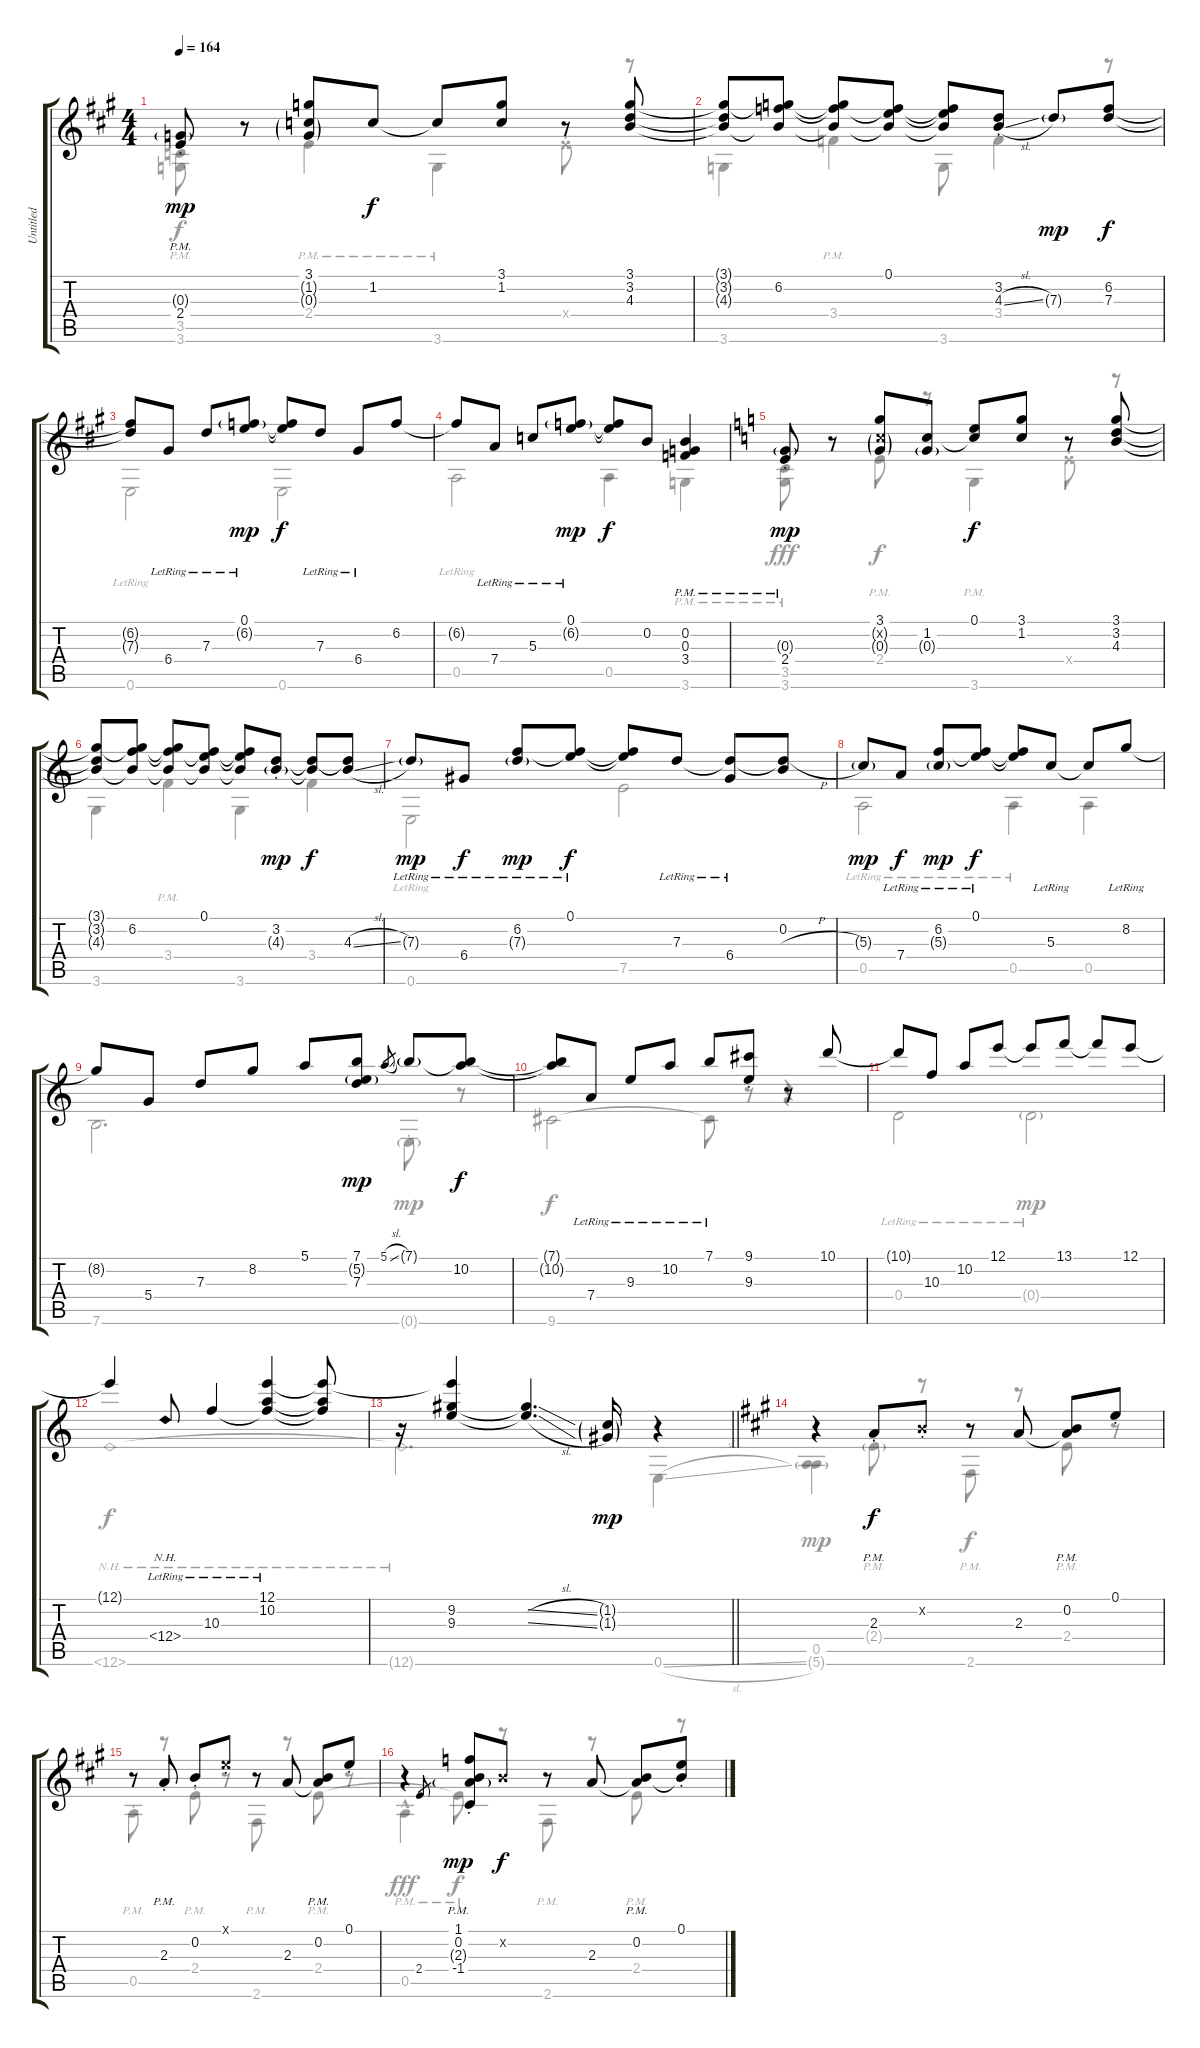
\track ("Untitled" "Untitled") {instrument acousticguitarnylon}
\staff {score tabs}
\tuning (E4 B3 G3 D3 A2 E2) {hide}
\voice
\ts (4 4)
\tempo 164
\clef g2
\ks a
(0.3{g pm st} 2.4{pm st}).8{dy mp} r.8 (3.1 1.2{g} 0.3{g}).8 1.2.8{dy f} 1.2{t}.8 (3.1 1.2).8 r.8 (3.1 3.2 4.3).8 |
(3.1{t} 3.2{t} 4.3{t}).8 (3.1{t} 6.2 4.3{t}).8 (3.1{t} 6.2{t} 4.3{t}).8 (0.1 6.2{t} 4.3{t}).8 (0.1{t} 6.2{t} 4.3{t}).8 (3.2{st} 4.3{sl}).8 7.3{g}.8{dy mp} (6.2 7.3).8{dy f} |
(6.2{t} 7.3{t}).8 6.4{lr}.8 7.3{lr}.8 (0.1{lr} 6.2{g lr}).8{dy mp} (0.1{t} 6.2{t}).8{dy f} 7.3{lr}.8 6.4{lr}.8 6.2.8 |
6.2{t}.8 7.4{lr}.8 5.3{lr}.8 (0.1{lr} 6.2{g lr}).8{dy mp} (0.1{t} 6.2{t}).8{dy f} 0.2.8 (0.2{pm} 0.3{pm} 3.4{pm}).4 |
\ks c
(0.3{g pm st} 2.4{pm st}).8{dy mp} r.8 (3.1 1.2{g x} 0.3{g}).8 (1.2 0.3{g}).8 (0.1 1.2{t}).8{dy f} (3.1 1.2).8 r.8 (3.1 3.2 4.3).8 |
(3.1{t} 3.2{t} 4.3{t}).8 (3.1{t} 6.2 4.3{t}).8 (3.1{t} 6.2{t} 4.3{t}).8 (0.1 6.2{t} 4.3{t}).8 (0.1{t} 6.2{t} 4.3{t}).8 (3.2{st} 4.3{g st}).8{dy mp} (3.2{t} 4.3{t}).8{dy f} (3.2{t} 4.3{sl}).8 |
7.3{g lr}.8{dy mp} 6.4{lr}.8{dy f} (6.2{lr} 7.3{g lr}).8{dy mp} (0.1{lr} 6.2{t}).8{dy f} (0.1{t} 6.2{t}).8 7.3{lr}.8 (7.3{t} 6.4{lr}).8 (0.2 7.3{h t}).8 |
5.3{g}.8{dy mp} 7.4{lr}.8{dy f} (6.2{lr} 5.3{g lr}).8{dy mp} (0.1{lr} 6.2{t}).8{dy f} (0.1{t} 6.2{t}).8 5.3{lr}.8 5.3{t}.8 8.2{lr}.8 |
8.2{t}.8 5.4.8 7.3.8 8.2.8 5.1.8 (7.1 5.2{g} 7.3).8{dy mp} 5.1{sl}.8{gr} 7.1{g}.8 (7.1{t} 10.2).8{dy f} |
(7.1{t} 10.2{t}).8 7.4{lr}.8 9.3{lr}.8 10.2{lr}.8 7.1{lr}.8 (9.1{st} 9.3{st}).8 r.8 10.1.8 |
10.1{t}.8 10.3.8 10.2.8 12.1.8 12.1{t}.8 13.1.8 13.1{t}.8 12.1.8 |
12.1{t}.4 12.4{nh lr}.8 10.3{lr}.4 (12.1{lr} 10.2{lr} 10.3{t}).4 (12.1{t} 10.2{t} 10.3{t}).8 |
\barLineRight lightlight
r.16 (12.1{t} 9.2 9.3).4 (9.2{sl t} 9.3{sl t}).4{d} (1.2{g} 1.3{g}).16{dy mp} r.4 |
\ks a
r.4 2.3{pm st}.8{dy f} 0.2{st x}.8 r.8 2.3.8 (0.2{pm} 2.3{pm t}).8 0.1{st}.8 |
r.8 2.3{pm st}.8 0.2{st}.8 0.1{st x}.8 r.8 2.3.8 (0.2{pm} 2.3{pm t}).8 0.1{st}.8 |
r.4 2.4.8{gr} (1.1{pm st} 0.2{pm st} 2.3{g pm st} -1.4).8{dy mp} 0.2{x}.8{dy f} r.8 2.3.8 (0.2{pm} 2.3{pm t}).8 (0.1{st} 0.2{t}).8
\voice
\clef g2
\ottava regular
\simile none
\ks a
(3.5{pm st} 3.6{pm st}).8{dy f} r.8 2.4{pm}.4 3.6{pm}.4 2.4{st x}.8 r.8 |
3.6.4 3.4{pm}.4 3.6.8 3.4{st}.4 r.8 |
0.6{lr}.2 0.6.2 |
0.5{lr}.2 0.5.4 3.6{pm}.4 |
\ks c
(3.5{hac pm st} 3.6{hac pm st}).8{dy fff} r.8 2.4{pm}.8{dy f} r.8 3.6{pm}.4 2.4{st x}.8 r.8 |
3.6.4 3.4{pm}.4 3.6.4 3.4.4 |
0.6{lr}.2 7.5.2 |
0.5{lr}.2 0.5{lr}.4 0.5.4 |
7.6.2{d} 0.6{g st}.8{dy mp} r.8 |
9.6.2{dy f} 9.6{t}.8 r.8 r.4 |
0.4{lr}.2 0.4{g lr}.2{dy mp} |
12.6{nh}.1{dy f} |
\barLineRight lightlight
12.6{nh t}.2{d} 0.6{sl}.4 |
\ks a
(0.5 5.6{g}).4{dy mp} 2.4{g pm st}.8 r.8 2.6{pm}.8{dy f} r.8 2.4{pm}.8 r.8 |
0.5{pm st}.8 r.8 2.4{pm st}.8 r.8 2.6{pm}.8 r.8 2.4{pm}.8 r.8 |
0.5{hac pm}.4{dy fff} 2.4{pm t}.8{dy f} r.8 2.6{pm}.8 r.8 2.4{pm}.8 r.8
